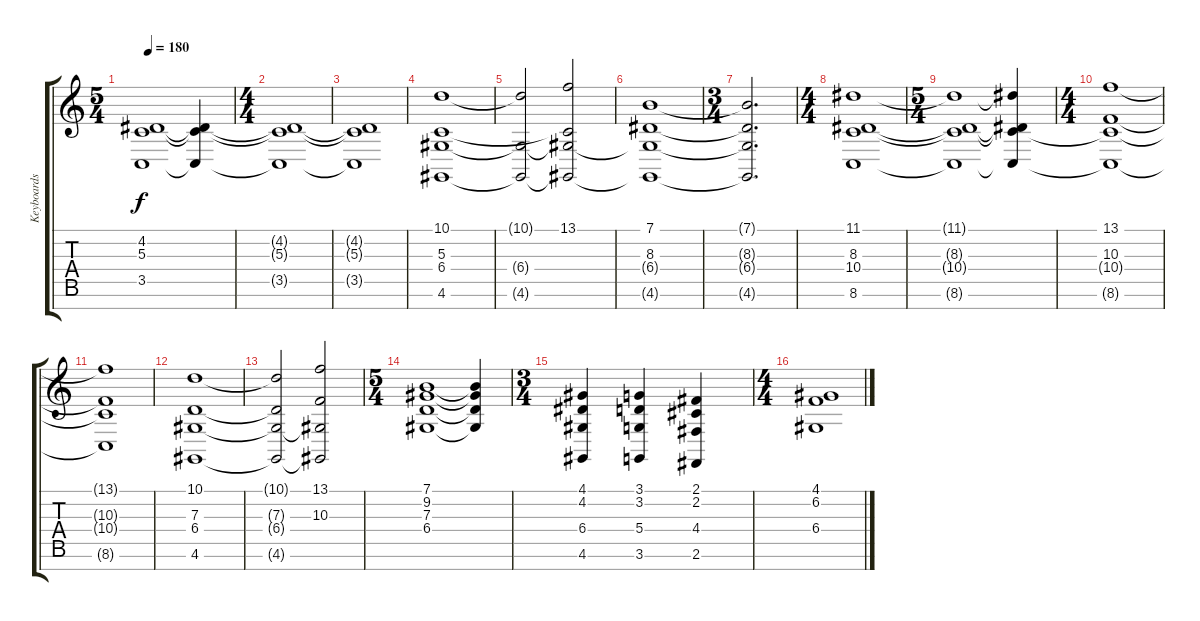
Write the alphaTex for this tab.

\track ("Keyboards 4" "Keyboards ") {instrument stringensemble1}
\staff {score tabs}
\tuning (E4 B3 G3 D3 A2 E2 B1) {hide}
\ts (5 4)
\tempo 180
\clef g2
\ks c
(4.2{t} 5.3{t} 3.5{t}).1{dy f} (4.2{t} 5.3{t} 3.5{t}).4 |
\ts (4 4)
(4.2{t} 5.3{t} 3.5{t}).1 |
(4.2{t} 5.3{t} 3.5{t}).1 |
(10.1 5.3 6.4 4.6).1 |
(10.1{t} 6.4{t} 4.6{t}).2 (13.1 5.3{t} 6.4{t} 4.6{t}).2 |
(7.1 8.3 6.4{t} 4.6{t}).1 |
\ts (3 4)
(7.1{t} 8.3{t} 6.4{t} 4.6{t}).2{d} |
\ts (4 4)
(11.1 8.3 10.4 8.6).1 |
\ts (5 4)
(11.1{t} 8.3{t} 10.4{t} 8.6{t}).1 (11.1{t} 8.3{t} 10.4{t} 8.6{t}).4 |
\ts (4 4)
(13.1 10.3 10.4{t} 8.6{t}).1 |
(13.1{t} 10.3{t} 10.4{t} 8.6{t}).1 |
(10.1 7.3 6.4 4.6).1 |
(10.1{t} 7.3{t} 6.4{t} 4.6{t}).2 (13.1 10.3 6.4{t} 4.6{t}).2 |
\ts (5 4)
(7.1 9.2 7.3 6.4).1 (7.1{t} 9.2{t} 7.3{t} 6.4{t}).4 |
\ts (3 4)
(4.1 4.2 6.4 4.6).4 (3.1 3.2 5.4 3.6).4 (2.1 2.2 4.4 2.6).4 |
\ts (4 4)
(4.1 6.2 6.4).1{instrument choiraahs}
